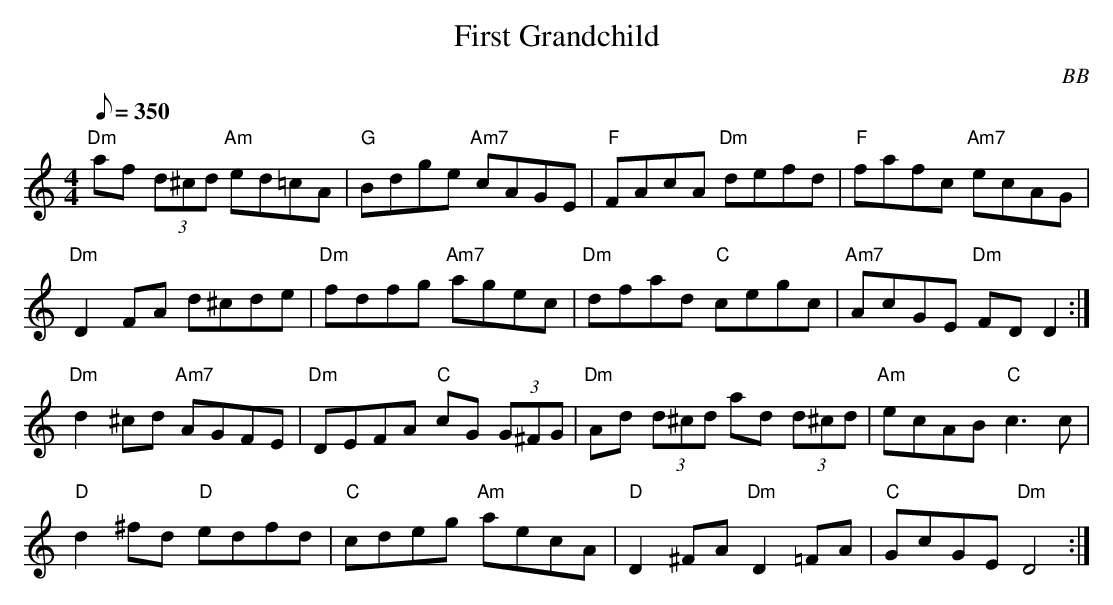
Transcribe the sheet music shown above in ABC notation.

X:1
T: First Grandchild
C: BB
M: 4/4
Q: 1/8=350
L: 1/8
K: Ddor
"Dm"af (3d^cd "Am"ed=cA|"G"Bdge "Am7"cAGE|"F"FAcA "Dm"defd|"F"fafc "Am7" ecAG|
"Dm"D2 FA d^cde|"Dm"fdfg "Am7"agec|"Dm"dfad "C"cegc|"Am7"AcGE "Dm"FD D2 :|
"Dm"d2 ^cd "Am7"AGFE|"Dm"DEFA "C"cG (3G^FG|"Dm"Ad (3d^cd ad (3d^cd|\
"Am"ecAB "C"c3 c |
"D"d2 ^fd "D"edfd|"C"cdeg "Am"aecA|"D"D2 ^FA "Dm"D2 =FA|"C"GcGE "Dm"D4 :|
